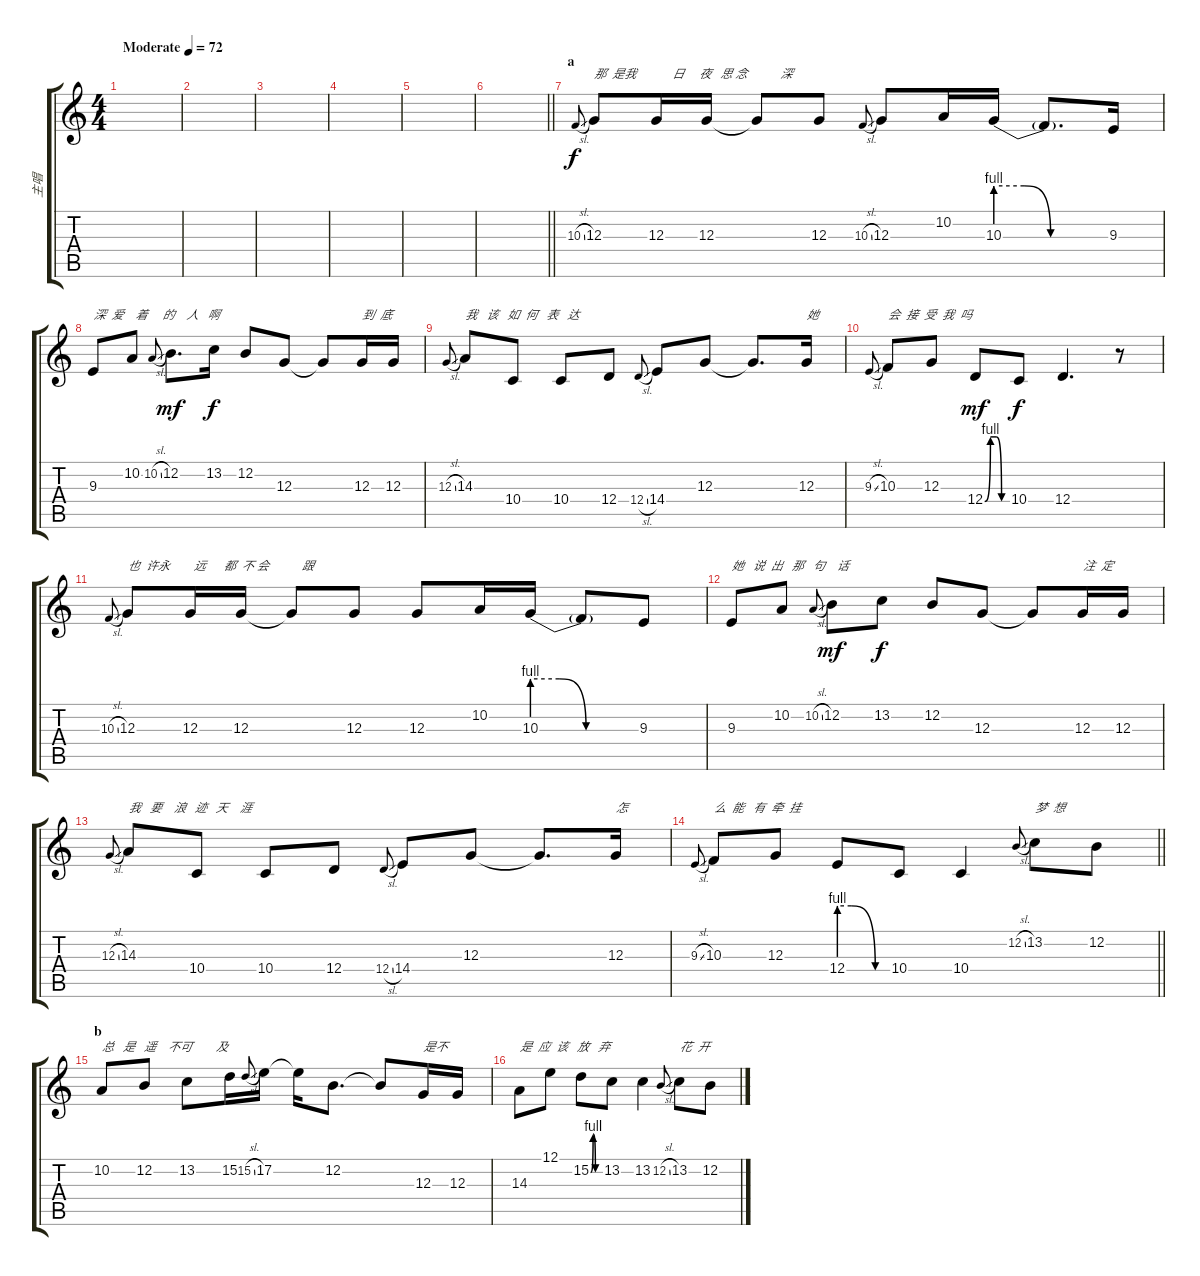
\track ("主唱" "主唱") {instrument harmonica}
\staff {score tabs}
\tuning (E4 B3 G3 D3 A2 E2) {hide}
\ts (4 4)
\tempo (72 "Moderate")
\clef g2
\ks c
|
|
|
|
|
\barLineRight lightlight
|
\section ("" "a")
10.3{sl}.8{gr onbeat} 12.3.8{txt "那  是我            日     夜   思 念           深"} 12.3.16 12.3.16 12.3{t}.8 12.3.8 10.3{sl}.8{gr onbeat} 12.3.8 10.2.16 10.3{be (custom 0 4 15 4 29 0 60 0)}.16 10.3{t}.8{d} 9.3.16 |
9.3.8{txt "深  爱    着     的    人   啊"} 10.2.8 10.2{sl}.8{gr onbeat} 12.2.8{d dy mf} 13.2.16{dy f} 12.2.8 12.3.8 12.3{t}.8 12.3.16{txt "到  底"} 12.3.16 |
12.3{sl}.8{gr onbeat} 14.3.8{txt "我   该   如  何   表   达"} 10.4.8 10.4.8 12.4.8 12.4{sl}.8{gr onbeat} 14.4.8 12.3.8 12.3{t}.8{d} 12.3.16{txt "她"} |
9.3{sl}.8{gr onbeat} 10.3.8{txt "会  接  受  我  吗"} 12.3.8 12.4{be (custom 0 0 15 4 30 4 45 0 60 0)}.8{dy mf} 10.4.8{dy f} 12.4.4{d} r.8 |
10.3{sl}.8{gr onbeat} 12.3.8{txt "也  许永        远      都  不 会           跟"} 12.3.16 12.3.16 12.3{t}.8 12.3.8 12.3.8 10.2.16 10.3{be (custom 0 4 15 4 30 0 60 0)}.16 10.3{t}.8 9.3.8 |
9.3.8{txt "她   说  出   那   句    话"} 10.2.8 10.2{sl}.8{gr onbeat} 12.2.8{dy mf} 13.2.8{dy f} 12.2.8 12.3.8 12.3{t}.8 12.3.16{txt "注  定"} 12.3.16 |
12.3{sl}.8{gr onbeat} 14.3.8{txt "我   要    浪   迹   天    涯"} 10.4.8 10.4.8 12.4.8 12.4{sl}.8{gr onbeat} 14.4.8 12.3.8 12.3{t}.8{d} 12.3.16{txt "怎"} |
\barLineRight lightlight
9.3{sl}.8{gr onbeat} 10.3.8{txt "么  能   有  牵  挂"} 12.3.8 12.4{be (custom 0 4 15 4 45 0 60 0)}.8 10.4.8 10.4.4 12.2{sl}.8{gr onbeat} 13.2.8{txt "梦  想"} 12.2.8 |
\section ("" "b")
10.2.8{txt "总   是   遥    不可        及"} 12.2.8 13.2.8 15.2.16 15.2{sl}.8{gr onbeat} 17.2.16 17.2{t}.16 12.2.8{d} 12.2{t}.8 12.3.16{txt "是不"} 12.3.16 |
14.3.8{txt "是  应  该   放   弃"} 12.1.8 15.2{be (custom 0 0 15 4 30 0 60 0)}.8 13.2.8 13.2.4 12.2{sl}.8{gr onbeat} 13.2.8{txt "花  开"} 12.2.8
